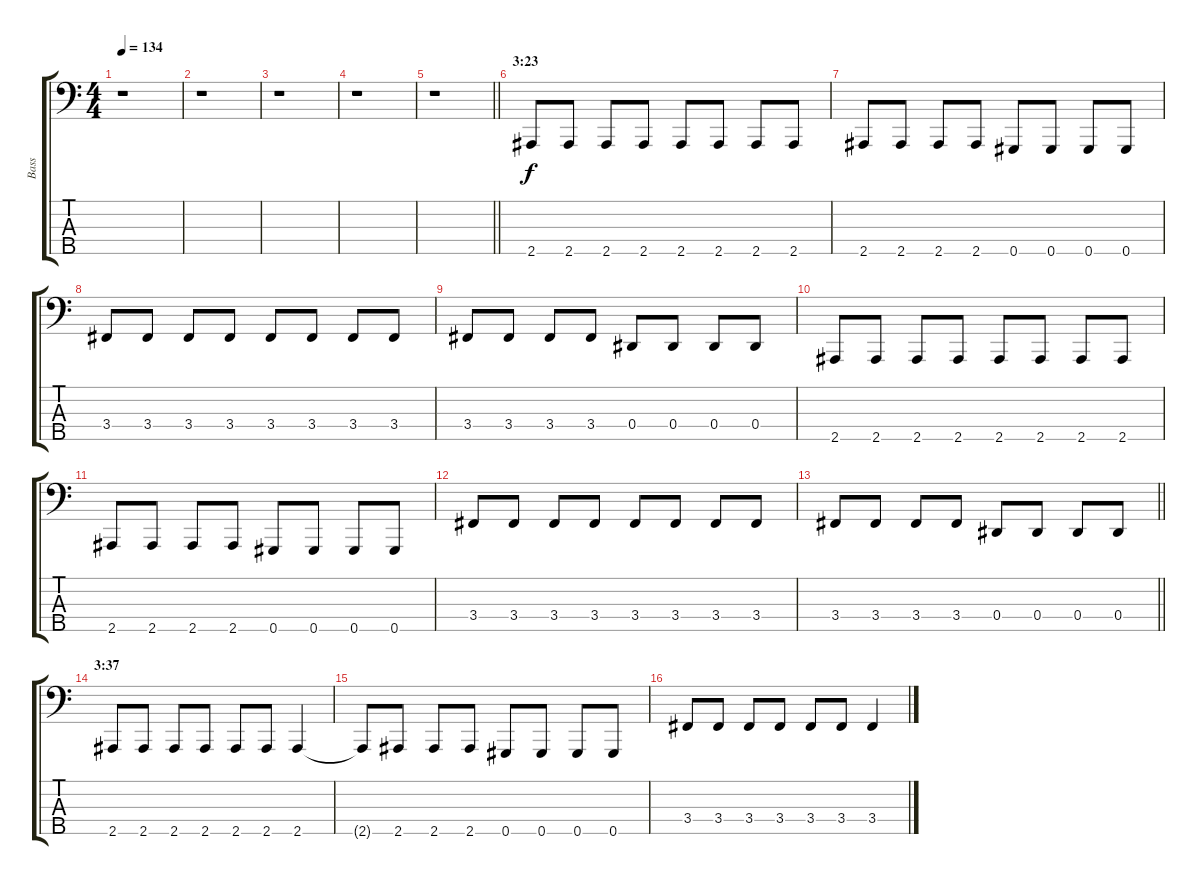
\track ("Bass" "Bass") {instrument electricbassfinger}
\staff {score tabs}
\tuning (Gb2 Db2 Ab1 Eb1 Ab0) {hide}
\ts (4 4)
\tempo 134
\clef f4
\ks c
r.1{dy f} |
r.1 |
r.1 |
r.1 |
\barLineRight lightlight
r.1 |
\section ("" "3:23")
2.5.8 2.5.8 2.5.8 2.5.8 2.5.8 2.5.8 2.5.8 2.5.8 |
2.5.8 2.5.8 2.5.8 2.5.8 0.5.8 0.5.8 0.5.8 0.5.8 |
3.4.8 3.4.8 3.4.8 3.4.8 3.4.8 3.4.8 3.4.8 3.4.8 |
3.4.8 3.4.8 3.4.8 3.4.8 0.4.8 0.4.8 0.4.8 0.4.8 |
2.5.8 2.5.8 2.5.8 2.5.8 2.5.8 2.5.8 2.5.8 2.5.8 |
2.5.8 2.5.8 2.5.8 2.5.8 0.5.8 0.5.8 0.5.8 0.5.8 |
3.4.8 3.4.8 3.4.8 3.4.8 3.4.8 3.4.8 3.4.8 3.4.8 |
\barLineRight lightlight
3.4.8 3.4.8 3.4.8 3.4.8 0.4.8 0.4.8 0.4.8 0.4.8 |
\section ("" "3:37")
2.5.8 2.5.8 2.5.8 2.5.8 2.5.8 2.5.8 2.5.4 |
2.5{t}.8 2.5.8 2.5.8 2.5.8 0.5.8 0.5.8 0.5.8 0.5.8 |
3.4.8 3.4.8 3.4.8 3.4.8 3.4.8 3.4.8 3.4.4
